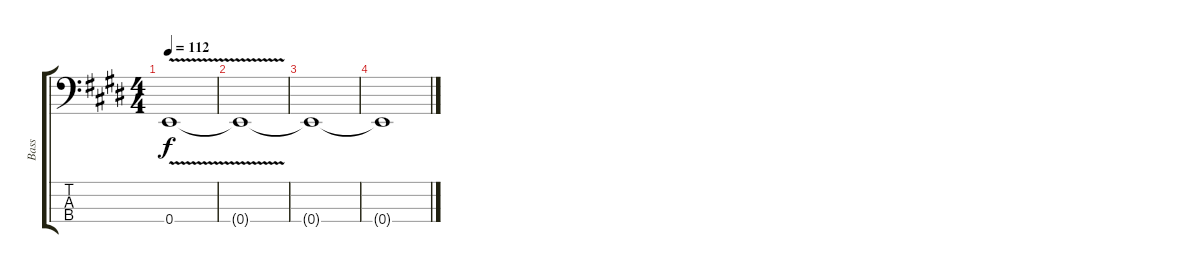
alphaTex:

\track ("Bass" "Bass") {instrument fretlessbass}
\staff {score tabs}
\tuning (G2 D2 A1 E1) {hide}
\ts (4 4)
\tempo 112
\clef f4
\ks e
0.4{v}.1{dy f} |
0.4{t}.1 |
0.4{t}.1 |
0.4{t}.1
